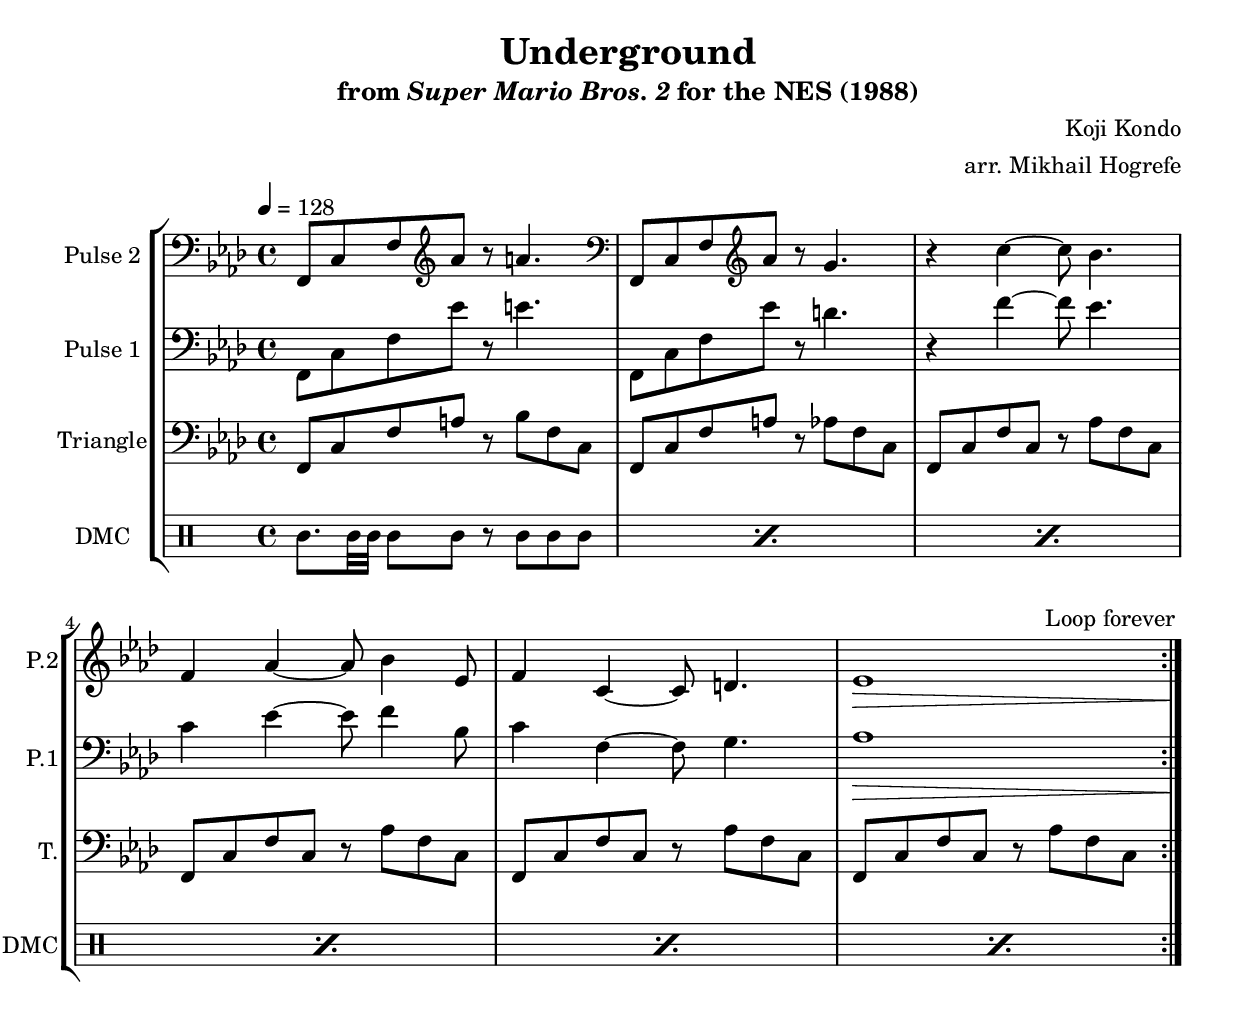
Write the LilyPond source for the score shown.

\version "2.22.0"

\paper {
  left-margin = 0.5\in
}

\book {
    \header {
        title = "Underground"
        subtitle = \markup { "from" {\italic "Super Mario Bros. 2"} "for the NES (1988)" }
        composer = "Koji Kondo"
        arranger = "arr. Mikhail Hogrefe"
    }

    \score {
        {
            \new StaffGroup <<
                \new Staff \relative c, {
                    \set Staff.instrumentName = "Pulse 2"
                    \set Staff.shortInstrumentName = "P.2"
\key f \minor
\tempo 4 = 128
\clef bass f8 c' f \clef treble aes' r a4. |
\clef bass f,,8 c' f \clef treble aes' r g4. |
r4 c4 ~ c8 bes4. |
f4 aes ~ aes8 bes4 ees,8 |
f4 c ~ c8 d4. |
ees1\> c1*0\! |

\once \override Score.RehearsalMark.self-alignment-X = #RIGHT
\mark \markup { \fontsize #-2 "Loop forever" }
                }

                \new Staff \relative c, {
                    \set Staff.instrumentName = "Pulse 1"
                    \set Staff.shortInstrumentName = "P.1"
\key f \minor
\clef bass
f8 c' f ees' r e4. |
f,,8 c' f ees' r d4. |
r4 f ~ f8 ees4. |
c4 ees ~ ees8 f4 bes,8 |
c4 f, ~ f8 g4. |
aes1\> c1*0\! |
                }

                \new Staff \relative c, {
                    \set Staff.instrumentName = "Triangle"
                    \set Staff.shortInstrumentName = "T."
\key f \minor
\clef bass
                    \repeat volta 2 {
f8 c' f a r bes f c |
f,8 c' f a r aes f c |
f,8 c' f c r aes' f c |
f,8 c' f c r aes' f c |
f,8 c' f c r aes' f c |
f,8 c' f c r aes' f c |
                    }
                }

                \new DrumStaff {
                    \drummode {
                        \set Staff.instrumentName="DMC"
                        \set Staff.shortInstrumentName="DMC"
\repeat percent 6 { cgh8. bol32 bol bol8 bol8 r cgh cgh cgh | }
                    }
                }
            >>
        }
        \layout {
            \context {
                \Staff
                \RemoveEmptyStaves
            }
            \context {
                \DrumStaff
                \RemoveEmptyStaves
            }
        }
    }
}
